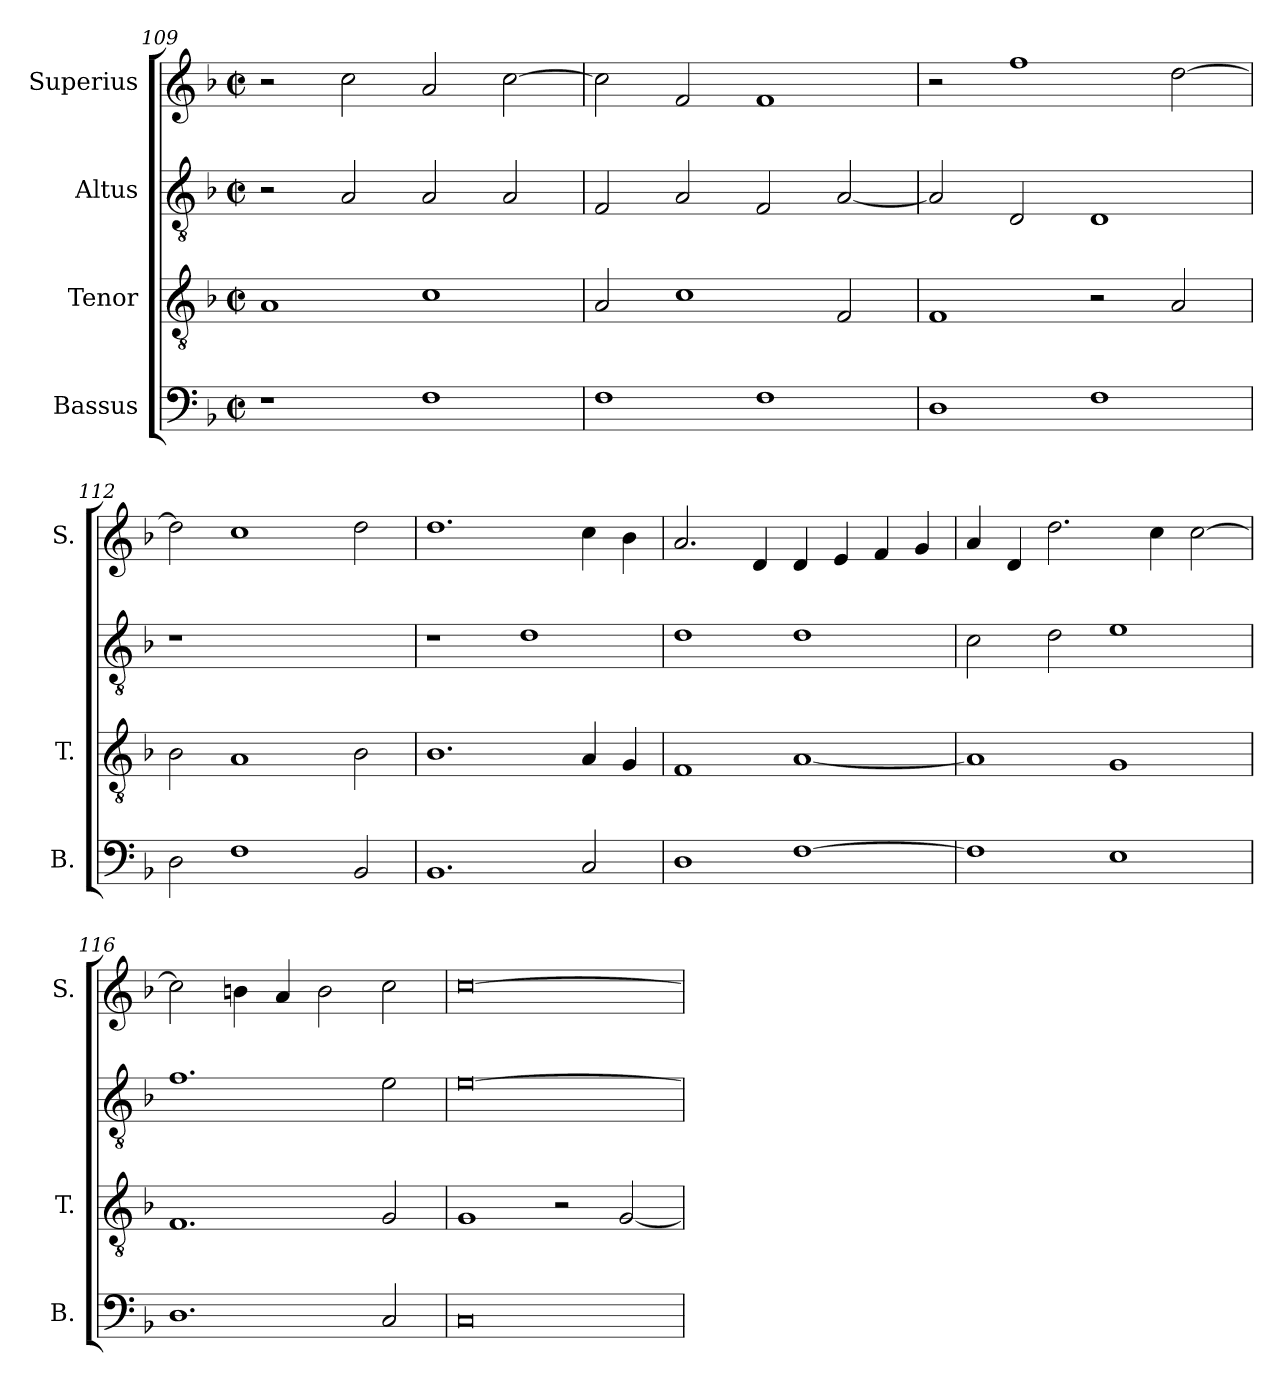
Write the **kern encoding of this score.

**kern	**kern	**kern	**kern
*part4	*part3	*part2	*part1
*staff4	*staff3	*staff2	*staff1
*I"Bassus	*I"Tenor	*I"Altus	*I"Superius
*I'B.	*I'T.	*	*I'S.
!!LO:LB:g=z
*clefF4	*clefGv2	*clefGv2	*clefG2
*	*ITrd7c12	*ITrd7c12	*
*k[b-]	*k[b-]	*k[b-]	*k[b-]
*F:	*F:	*F:	*F:
*M2/2	*M2/2	*M2/2	*M2/2
*met(c|)	*met(c|)	*met(c|)	*met(c|)
=109	=109	=109	=109
1r	1AAi	2r	2r
.	.	2AAi/	2cci\
1Fi	1Ci	2AAi/	2ai/
.	.	2AAi/	[>2cci\
=110	=110	=110	=110
1Fi	2AAi/	2FFi/	2cci\]
.	1Ci	2AAi/	2fi/
1Fi	.	2FFi/	1fi
.	2FFi/	[<2AAi/	.
=111	=111	=111	=111
1Di	1FFi	2AAi/]	2r
.	.	2DDi/	1ffi
1Fi	2r	1DDi	.
.	2AAi/	.	[>2ddi\
=112	=112	=112	=112
!	!	!LO:N:vis=1	!
2Di\	2BB-i\	1r	2ddi\]
1Fi	1AAi	.	1cci
.	.	1ryy	.
2BB-i/	2BB-i\	.	2ddi\
=113	=113	=113	=113
1.BB-i	1.BB-i	1r	1.ddi
.	.	1Di	.
2Ci/	4AAi/	.	4cci\
.	4GGi/	.	4b-i\
!!LO:PB:g=z
=114	=114	=114	=114
1Di	1FFi	1Di	2.ai/
.	.	.	4di/
[>1Fi	[<1AAi	1Di	4di/
.	.	.	4ei/
.	.	.	4fi/
.	.	.	4gi/
=115	=115	=115	=115
1Fi]	1AAi]	2Ci\	4ai/
.	.	.	4di/
.	.	2Di\	2.ddi\
1Ei	1GGi	1Ei	.
.	.	.	4cci\
.	.	.	[>2cci\
=116	=116	=116	=116
1.Di	1.FFi	1.Fi	2cci\]
.	.	.	4bni\
.	.	.	4ai/
.	.	.	2bi\
2Ci/	2GGi/	2Ei\	2cci\
=117	=117	=117	=117
0Ci	1GGi	[>0Ei	[>0cci
.	2r	.	.
.	[<2GGi/	.	.
=	=	=	=
*-	*-	*-	*-
